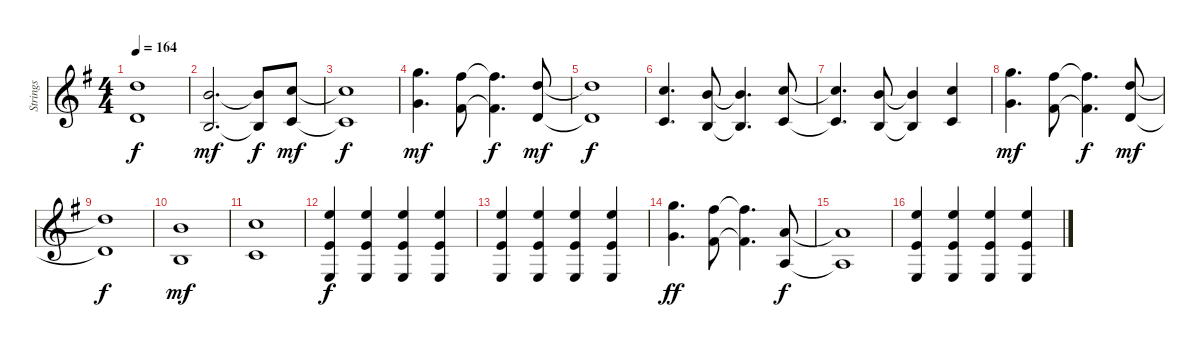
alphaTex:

\track ("Strings" "Strings") {instrument stringensemble1}
\staff {score}
\tuning (E4 B3 G3 D3 A2 E2) {hide}
\ts (4 4)
\tempo 164
\clef g2
\ks eminor
(10.1{t} 7.3{t}).1{dy f} |
(16.3 14.5).2{d dy mf} (16.3{t} 14.5{t}).8{dy f} (17.3 15.5).8{dy mf} |
(17.3{t} 15.5{t}).1{dy f} |
(15.1 12.3).4{d dy mf} (14.1 11.3).8 (14.1{t} 11.3{t}).4{d dy f} (10.1 7.3).8{dy mf} |
(10.1{t} 7.3{t}).1{dy f} |
(17.3 15.5).4{d} (16.3 14.5).8 (16.3{t} 14.5{t}).4{d} (17.3 15.5).8 |
(17.3{t} 15.5{t}).4{d} (16.3 14.5).8 (16.3{t} 14.5{t}).4 (17.3 15.5).4 |
(15.1 12.3).4{d dy mf} (14.1 11.3).8 (14.1{t} 11.3{t}).4{d dy f} (10.1 7.3).8{dy mf} |
(10.1{t} 7.3{t}).1{dy f} |
(16.3 14.5).1{dy mf} |
(17.3 15.5).1 |
(0.1 17.2 2.4).4{dy f} (0.1 17.2 2.4).4 (0.1 17.2 2.4).4 (0.1 17.2 2.4).4 |
(0.1 17.2 2.4).4 (0.1 17.2 2.4).4 (0.1 17.2 2.4).4 (0.1 17.2 2.4).4 |
(15.1 12.3).4{d dy ff} (14.1 11.3).8 (14.1{t} 11.3{t}).4{d} (10.2 7.4).8{dy f} |
(10.2{t} 7.4{t}).1 |
(0.1 17.2 2.4).4 (0.1 17.2 2.4).4 (0.1 17.2 2.4).4 (0.1 17.2 2.4).4
